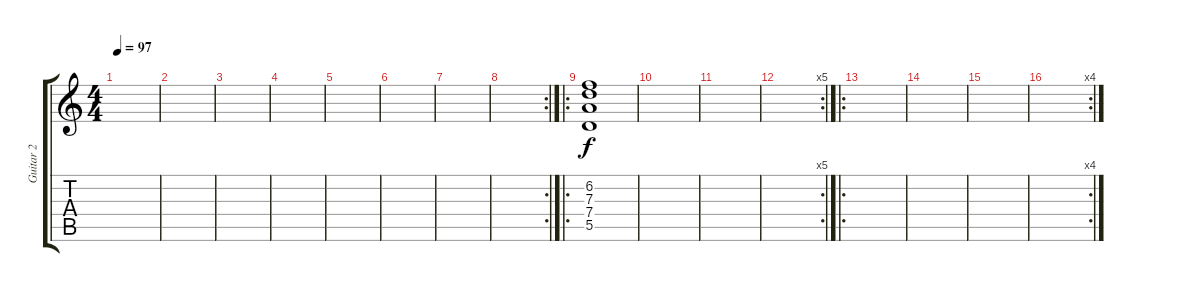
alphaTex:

\track ("Guitar 2" "Guitar 2") {instrument distortionguitar}
\staff {score tabs}
\tuning (E4 B3 G3 D3 A2 E2) {hide}
\ts (4 4)
\tempo 97
\clef g2
\ks c
|
|
|
|
|
|
|
\rc 2
|
\ro
(6.2 7.3 7.4 5.5).1{instrument acousticguitarsteel} |
|
|
\rc 5
|
\ro
|
|
|
\rc 4
